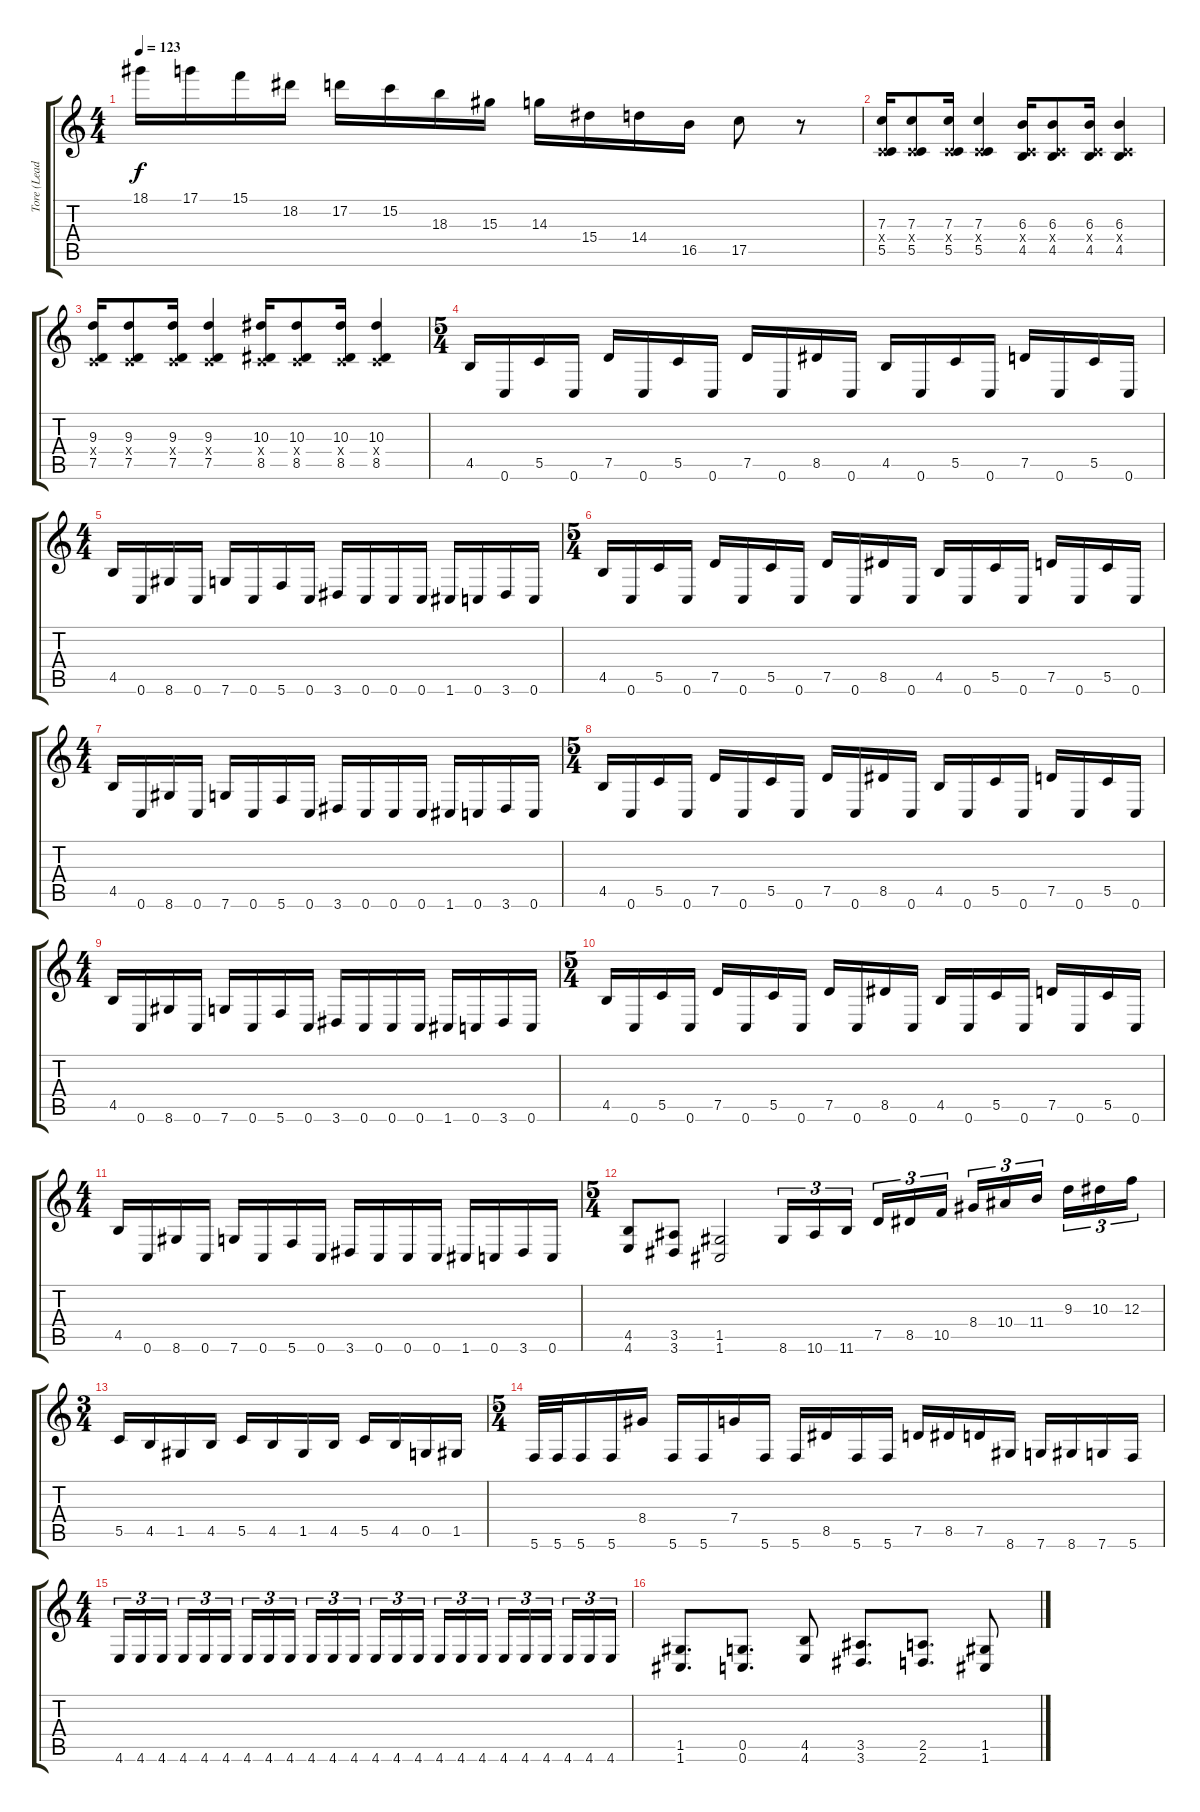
\track ("Tore (Lead Guitar) " "Tore (Lead") {instrument distortionguitar}
\staff {score tabs}
\tuning (D4 A3 F3 C3 G2 C2) {hide}
\ts (4 4)
\tempo 123
\clef g2
\ks c
18.1.16{dy f} 17.1.16 15.1.16 18.2.16 17.2.16 15.2.16 18.3.16 15.3.16 14.3.16 15.4.16 14.4.16 16.5.16 17.5.8 r.8 |
(7.3 0.4{x} 5.5).16 (7.3 0.4{x} 5.5).8 (7.3 0.4{x} 5.5).16 (7.3 0.4{x} 5.5).4 (6.3 0.4{x} 4.5).16 (6.3 0.4{x} 4.5).8 (6.3 0.4{x} 4.5).16 (6.3 0.4{x} 4.5).4 |
(9.3 0.4{x} 7.5).16 (9.3 0.4{x} 7.5).8 (9.3 0.4{x} 7.5).16 (9.3 0.4{x} 7.5).4 (10.3 0.4{x} 8.5).16 (10.3 0.4{x} 8.5).8 (10.3 0.4{x} 8.5).16 (10.3 0.4{x} 8.5).4 |
\ts (5 4)
4.5.16 0.6.16 5.5.16 0.6.16 7.5.16 0.6.16 5.5.16 0.6.16 7.5.16 0.6.16 8.5.16 0.6.16 4.5.16 0.6.16 5.5.16 0.6.16 7.5.16 0.6.16 5.5.16 0.6.16 |
\ts (4 4)
4.5.16 0.6.16 8.6.16 0.6.16 7.6.16 0.6.16 5.6.16 0.6.16 3.6.16 0.6.16 0.6.16 0.6.16 1.6.16 0.6.16 3.6.16 0.6.16 |
\ts (5 4)
4.5.16 0.6.16 5.5.16 0.6.16 7.5.16 0.6.16 5.5.16 0.6.16 7.5.16 0.6.16 8.5.16 0.6.16 4.5.16 0.6.16 5.5.16 0.6.16 7.5.16 0.6.16 5.5.16 0.6.16 |
\ts (4 4)
4.5.16 0.6.16 8.6.16 0.6.16 7.6.16 0.6.16 5.6.16 0.6.16 3.6.16 0.6.16 0.6.16 0.6.16 1.6.16 0.6.16 3.6.16 0.6.16 |
\ts (5 4)
4.5.16 0.6.16 5.5.16 0.6.16 7.5.16 0.6.16 5.5.16 0.6.16 7.5.16 0.6.16 8.5.16 0.6.16 4.5.16 0.6.16 5.5.16 0.6.16 7.5.16 0.6.16 5.5.16 0.6.16 |
\ts (4 4)
4.5.16 0.6.16 8.6.16 0.6.16 7.6.16 0.6.16 5.6.16 0.6.16 3.6.16 0.6.16 0.6.16 0.6.16 1.6.16 0.6.16 3.6.16 0.6.16 |
\ts (5 4)
4.5.16 0.6.16 5.5.16 0.6.16 7.5.16 0.6.16 5.5.16 0.6.16 7.5.16 0.6.16 8.5.16 0.6.16 4.5.16 0.6.16 5.5.16 0.6.16 7.5.16 0.6.16 5.5.16 0.6.16 |
\ts (4 4)
4.5.16 0.6.16 8.6.16 0.6.16 7.6.16 0.6.16 5.6.16 0.6.16 3.6.16 0.6.16 0.6.16 0.6.16 1.6.16 0.6.16 3.6.16 0.6.16 |
\ts (5 4)
(4.5 4.6).8 (3.5 3.6).8 (1.5 1.6).2 8.6.16{tu (3 2)} 10.6.16{tu (3 2)} 11.6.16{tu (3 2) beam splitsecondary} 7.5.16{tu (3 2)} 8.5.16{tu (3 2)} 10.5.16{tu (3 2)} 8.4.16{tu (3 2)} 10.4.16{tu (3 2)} 11.4.16{tu (3 2) beam splitsecondary} 9.3.16{tu (3 2)} 10.3.16{tu (3 2)} 12.3.16{tu (3 2)} |
\ts (3 4)
5.5.16 4.5.16 1.5.16 4.5.16 5.5.16 4.5.16 1.5.16 4.5.16 5.5.16 4.5.16 0.5.16 1.5.16 |
\ts (5 4)
5.6.32 5.6.32 5.6.16 5.6.16 8.4.16 5.6.16 5.6.16 7.4.16 5.6.16 5.6.16 8.5.16 5.6.16 5.6.16 7.5.16 8.5.16 7.5.16 8.6.16 7.6.16 8.6.16 7.6.16 5.6.16 |
\ts (4 4)
4.6.16{tu (3 2)} 4.6.16{tu (3 2)} 4.6.16{tu (3 2) beam splitsecondary} 4.6.16{tu (3 2)} 4.6.16{tu (3 2)} 4.6.16{tu (3 2)} 4.6.16{tu (3 2)} 4.6.16{tu (3 2)} 4.6.16{tu (3 2) beam splitsecondary} 4.6.16{tu (3 2)} 4.6.16{tu (3 2)} 4.6.16{tu (3 2)} 4.6.16{tu (3 2)} 4.6.16{tu (3 2)} 4.6.16{tu (3 2) beam splitsecondary} 4.6.16{tu (3 2)} 4.6.16{tu (3 2)} 4.6.16{tu (3 2)} 4.6.16{tu (3 2)} 4.6.16{tu (3 2)} 4.6.16{tu (3 2) beam splitsecondary} 4.6.16{tu (3 2)} 4.6.16{tu (3 2)} 4.6.16{tu (3 2)} |
(1.5 1.6).8{d} (0.5 0.6).8{d} (4.5 4.6).8 (3.5 3.6).8{d} (2.5 2.6).8{d} (1.5 1.6).8
